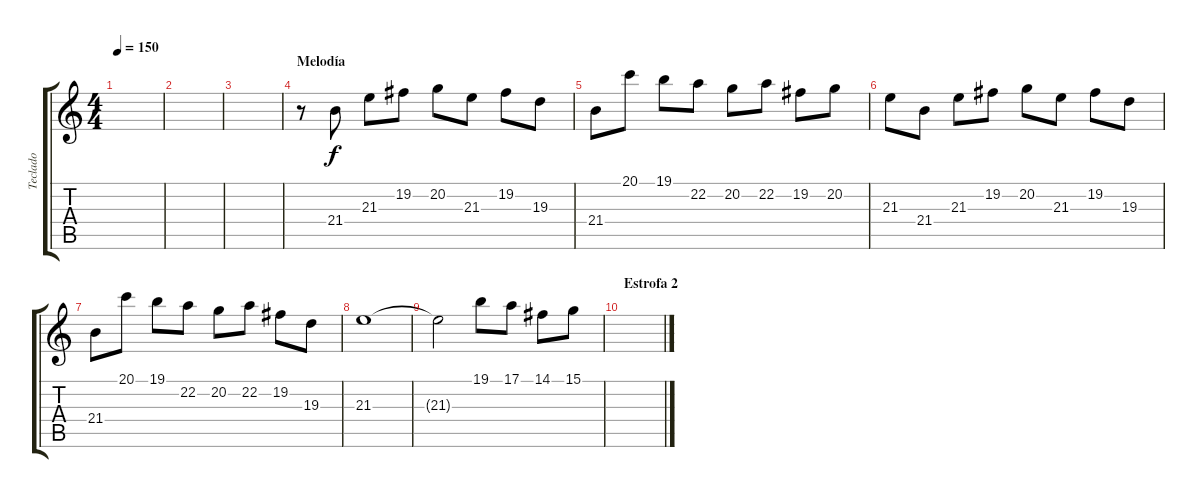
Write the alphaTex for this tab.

\track ("Teclado" "Teclado") {instrument stringensemble1}
\staff {score tabs}
\tuning (E4 B3 G3 D3 A2 E2) {hide}
\ts (4 4)
\tempo 150
\clef g2
\ks c
|
|
|
\section ("" "Melodía")
r.8 21.4.8 21.3.8 19.2.8 20.2.8 21.3.8 19.2.8 19.3.8 |
21.4.8 20.1.8 19.1.8 22.2.8 20.2.8 22.2.8 19.2.8 20.2.8 |
21.3.8 21.4.8 21.3.8 19.2.8 20.2.8 21.3.8 19.2.8 19.3.8 |
21.4.8 20.1.8 19.1.8 22.2.8 20.2.8 22.2.8 19.2.8 19.3.8 |
21.3.1 |
21.3{t}.2 19.1.8 17.1.8 14.1.8 15.1.8 |
\section ("" "Estrofa 2")
